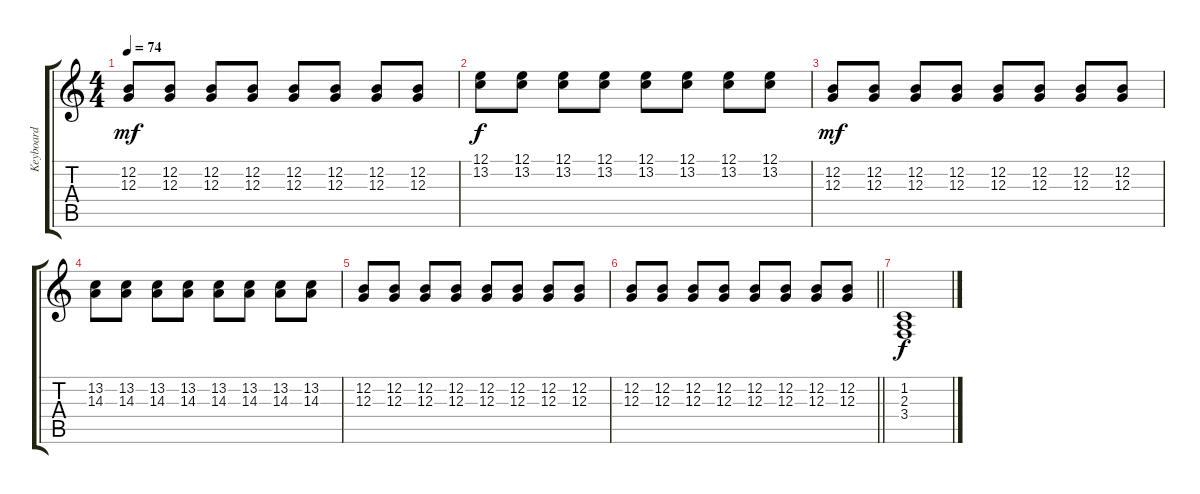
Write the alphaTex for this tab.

\track ("Keyboard" "Keyboard") {instrument acousticgrandpiano}
\staff {score tabs}
\tuning (E4 B3 G3 D3 A2 E2) {hide}
\ts (4 4)
\tempo 74
\clef g2
\ks c
(12.2 12.3).8{dy mf} (12.2 12.3).8 (12.2 12.3).8 (12.2 12.3).8 (12.2 12.3).8 (12.2 12.3).8 (12.2 12.3).8 (12.2 12.3).8 |
(12.1 13.2).8{dy f} (12.1 13.2).8 (12.1 13.2).8 (12.1 13.2).8 (12.1 13.2).8 (12.1 13.2).8 (12.1 13.2).8 (12.1 13.2).8 |
(12.2 12.3).8{dy mf} (12.2 12.3).8 (12.2 12.3).8 (12.2 12.3).8 (12.2 12.3).8 (12.2 12.3).8 (12.2 12.3).8 (12.2 12.3).8 |
(13.2 14.3).8 (13.2 14.3).8 (13.2 14.3).8 (13.2 14.3).8 (13.2 14.3).8 (13.2 14.3).8 (13.2 14.3).8 (13.2 14.3).8 |
(12.2 12.3).8 (12.2 12.3).8 (12.2 12.3).8 (12.2 12.3).8 (12.2 12.3).8 (12.2 12.3).8 (12.2 12.3).8 (12.2 12.3).8 |
\barLineRight lightlight
(12.2 12.3).8 (12.2 12.3).8 (12.2 12.3).8 (12.2 12.3).8 (12.2 12.3).8 (12.2 12.3).8 (12.2 12.3).8 (12.2 12.3).8 |
(1.2 2.3 3.4).1{dy f}
